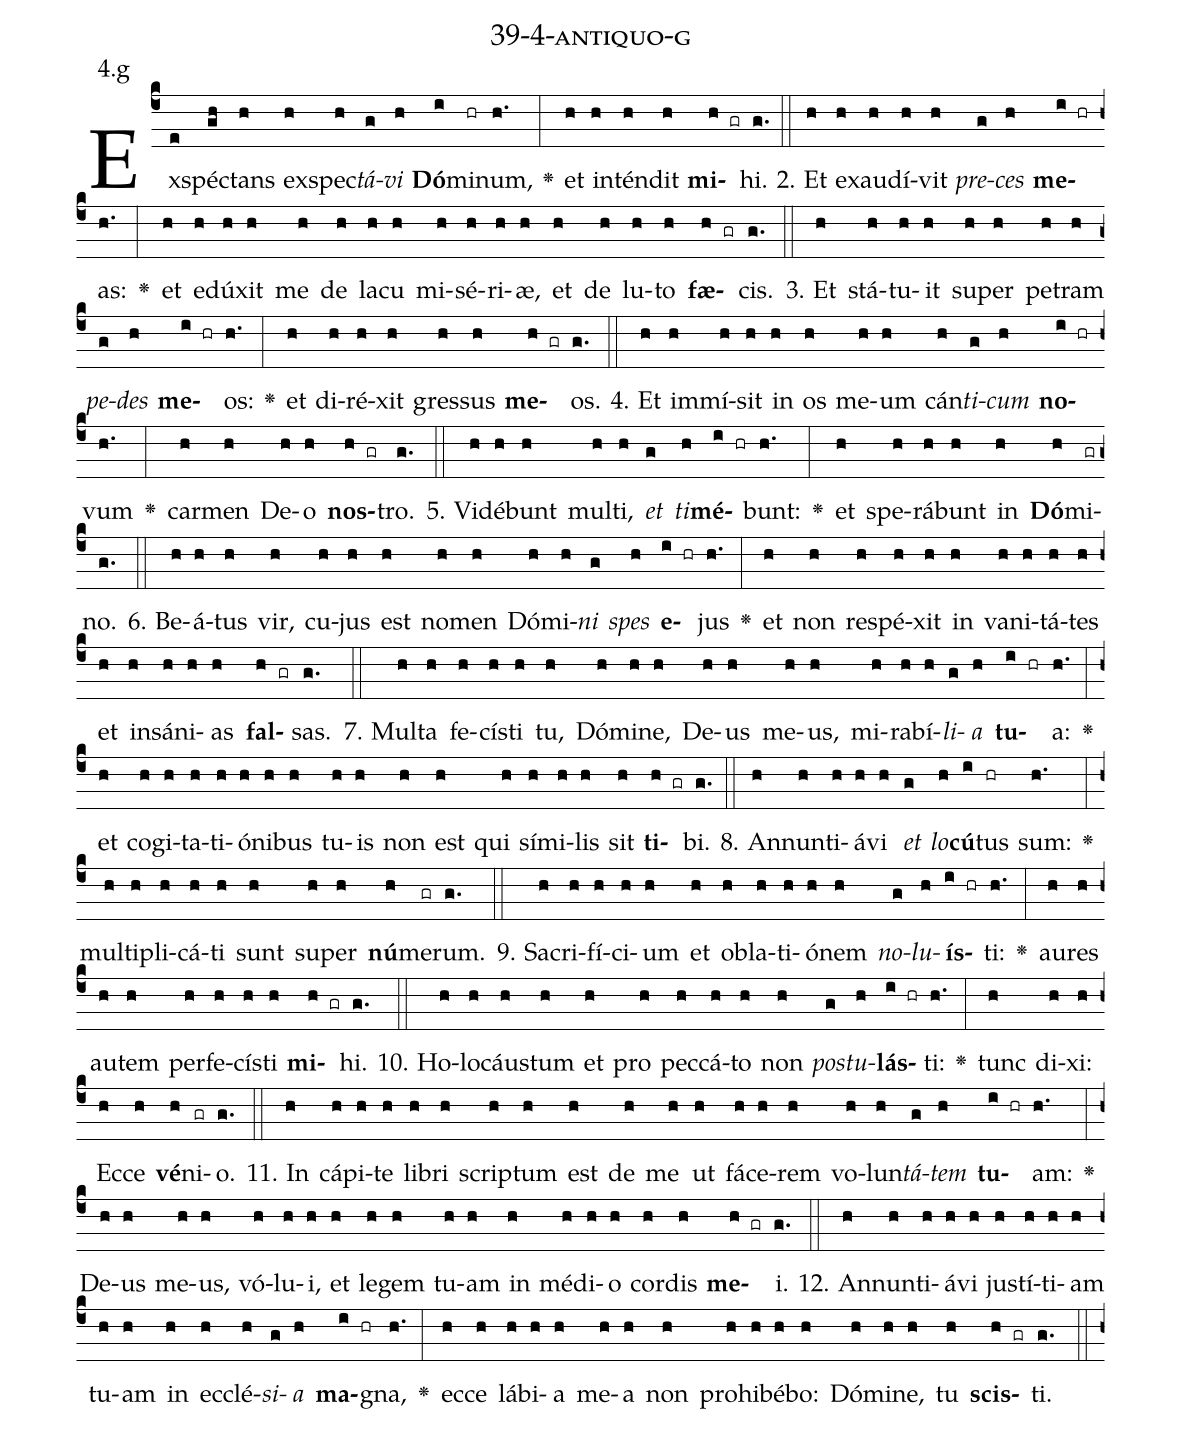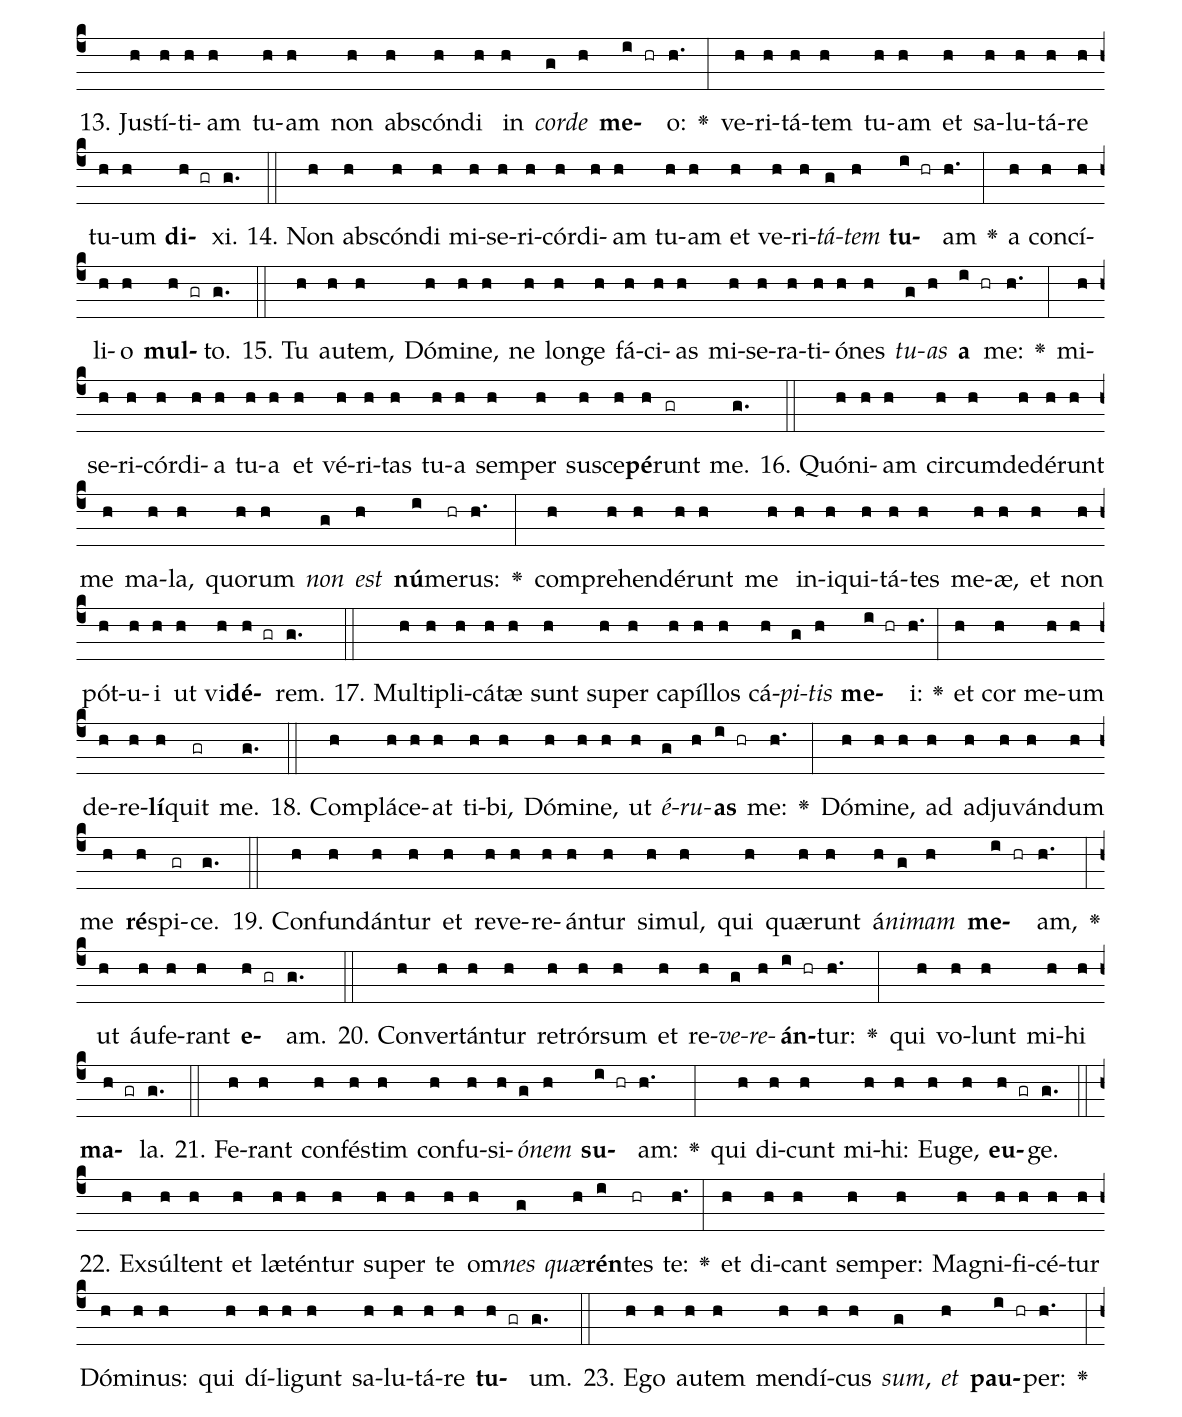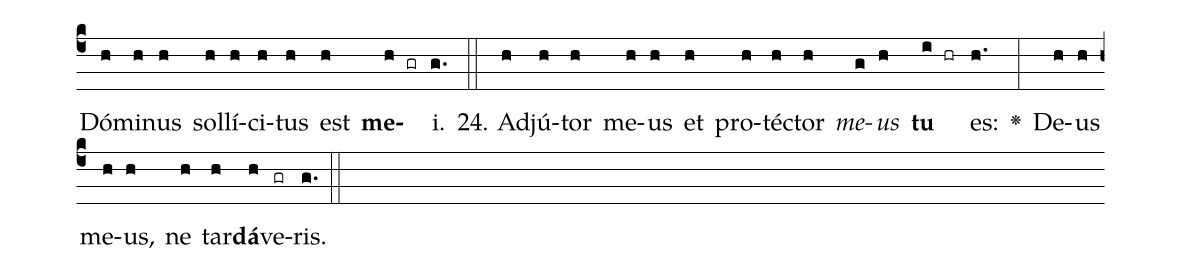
name: 39-4-antiquo-g;
annotation: 4.g;
%%
(c4)Ex(e)spéc(gh)tans(h) ex(h)spec(h)<i>tá</i>(g)<i>vi</i>(h) <b>Dó</b>(i)mi(hr)num,(h.) <v>\greheightstar</v>(:) et(h) in(h)tén(h)dit(h) <b>mi</b>(h gr)hi.(g.) (::)
2. Et(h) ex(h)au(h)dí(h)vit(h) <i>pre</i>(g)<i>ces</i>(h) <b>me</b>(i hr)as:(h.) <v>\greheightstar</v>(:) et(h) e(h)dú(h)xit(h) me(h) de(h) la(h)cu(h) mi(h)sé(h)ri(h)æ,(h) et(h) de(h) lu(h)to(h) <b>fæ</b>(h gr)cis.(g.) (::)
3. Et(h) stá(h)tu(h)it(h) su(h)per(h) pe(h)tram(h) <i>pe</i>(g)<i>des</i>(h) <b>me</b>(i hr)os:(h.) <v>\greheightstar</v>(:) et(h) di(h)ré(h)xit(h) gres(h)sus(h) <b>me</b>(h gr)os.(g.) (::)
4. Et(h) im(h)mí(h)sit(h) in(h) os(h) me(h)um(h) cán(h)<i>ti</i>(g)<i>cum</i>(h) <b>no</b>(i hr)vum(h.) <v>\greheightstar</v>(:) car(h)men(h) De(h)o(h) <b>nos</b>(h gr)tro.(g.) (::)
5. Vi(h)dé(h)bunt(h) mul(h)ti,(h) <i>et</i>(g) <i>ti</i>(h)<b>mé</b>(i hr)bunt:(h.) <v>\greheightstar</v>(:) et(h) spe(h)rá(h)bunt(h) in(h) <b>Dó</b>(h)mi(gr)no.(g.) (::)
6. Be(h)á(h)tus(h) vir,(h) cu(h)jus(h) est(h) no(h)men(h) Dó(h)mi(h)<i>ni</i>(g) <i>spes</i>(h) <b>e</b>(i hr)jus(h.) <v>\greheightstar</v>(:) et(h) non(h) re(h)spé(h)xit(h) in(h) va(h)ni(h)tá(h)tes(h) et(h) in(h)sá(h)ni(h)as(h) <b>fal</b>(h gr)sas.(g.) (::)
7. Mul(h)ta(h) fe(h)cís(h)ti(h) tu,(h) Dó(h)mi(h)ne,(h) De(h)us(h) me(h)us,(h) mi(h)ra(h)bí(h)<i>li</i>(g)<i>a</i>(h) <b>tu</b>(i hr)a:(h.) <v>\greheightstar</v>(:) et(h) co(h)gi(h)ta(h)ti(h)ó(h)ni(h)bus(h) tu(h)is(h) non(h) est(h) qui(h) sí(h)mi(h)lis(h) sit(h) <b>ti</b>(h gr)bi.(g.) (::)
8. An(h)nun(h)ti(h)á(h)vi(h) <i>et</i>(g) <i>lo</i>(h)<b>cú</b>(i)tus(hr) sum:(h.) <v>\greheightstar</v>(:) mul(h)ti(h)pli(h)cá(h)ti(h) sunt(h) su(h)per(h) <b>nú</b>(h)me(gr)rum.(g.) (::)
9. Sa(h)cri(h)fí(h)ci(h)um(h) et(h) ob(h)la(h)ti(h)ó(h)nem(h) <i>no</i>(g)<i>lu</i>(h)<b>ís</b>(i hr)ti:(h.) <v>\greheightstar</v>(:) au(h)res(h) au(h)tem(h) per(h)fe(h)cís(h)ti(h) <b>mi</b>(h gr)hi.(g.) (::)
10. Ho(h)lo(h)cáus(h)tum(h) et(h) pro(h) pec(h)cá(h)to(h) non(h) <i>pos</i>(g)<i>tu</i>(h)<b>lás</b>(i hr)ti:(h.) <v>\greheightstar</v>(:) tunc(h) di(h)xi:(h) Ec(h)ce(h) <b>vé</b>(h)ni(gr)o.(g.) (::)
11. In(h) cá(h)pi(h)te(h) li(h)bri(h) scrip(h)tum(h) est(h) de(h) me(h) ut(h) fá(h)ce(h)rem(h) vo(h)lun(h)<i>tá</i>(g)<i>tem</i>(h) <b>tu</b>(i hr)am:(h.) <v>\greheightstar</v>(:) De(h)us(h) me(h)us,(h) vó(h)lu(h)i,(h) et(h) le(h)gem(h) tu(h)am(h) in(h) mé(h)di(h)o(h) cor(h)dis(h) <b>me</b>(h gr)i.(g.) (::)
12. An(h)nun(h)ti(h)á(h)vi(h) jus(h)tí(h)ti(h)am(h) tu(h)am(h) in(h) ec(h)clé(h)<i>si</i>(g)<i>a</i>(h) <b>ma</b>(i hr)gna,(h.) <v>\greheightstar</v>(:) ec(h)ce(h) lá(h)bi(h)a(h) me(h)a(h) non(h) pro(h)hi(h)bé(h)bo:(h) Dó(h)mi(h)ne,(h) tu(h) <b>scis</b>(h gr)ti.(g.) (::)
13. Jus(h)tí(h)ti(h)am(h) tu(h)am(h) non(h) abs(h)cón(h)di(h) in(h) <i>cor</i>(g)<i>de</i>(h) <b>me</b>(i hr)o:(h.) <v>\greheightstar</v>(:) ve(h)ri(h)tá(h)tem(h) tu(h)am(h) et(h) sa(h)lu(h)tá(h)re(h) tu(h)um(h) <b>di</b>(h gr)xi.(g.) (::)
14. Non(h) abs(h)cón(h)di(h) mi(h)se(h)ri(h)cór(h)di(h)am(h) tu(h)am(h) et(h) ve(h)ri(h)<i>tá</i>(g)<i>tem</i>(h) <b>tu</b>(i hr)am(h.) <v>\greheightstar</v>(:) a(h) con(h)cí(h)li(h)o(h) <b>mul</b>(h gr)to.(g.) (::)
15. Tu(h) au(h)tem,(h) Dó(h)mi(h)ne,(h) ne(h) lon(h)ge(h) fá(h)ci(h)as(h) mi(h)se(h)ra(h)ti(h)ó(h)nes(h) <i>tu</i>(g)<i>as</i>(h) <b>a</b>(i hr) me:(h.) <v>\greheightstar</v>(:) mi(h)se(h)ri(h)cór(h)di(h)a(h) tu(h)a(h) et(h) vé(h)ri(h)tas(h) tu(h)a(h) sem(h)per(h) su(h)sce(h)<b>pé</b>(h)runt(gr) me.(g.) (::)
16. Quón(h)i(h)am(h) cir(h)cum(h)de(h)dé(h)runt(h) me(h) ma(h)la,(h) quo(h)rum(h) <i>non</i>(g) <i>est</i>(h) <b>nú</b>(i)me(hr)rus:(h.) <v>\greheightstar</v>(:) com(h)pre(h)hen(h)dé(h)runt(h) me(h) in(h)i(h)qui(h)tá(h)tes(h) me(h)æ,(h) et(h) non(h) pót(h)u(h)i(h) ut(h) vi(h)<b>dé</b>(h gr)rem.(g.) (::)
17. Mul(h)ti(h)pli(h)cá(h)tæ(h) sunt(h) su(h)per(h) ca(h)píl(h)los(h) cá(h)<i>pi</i>(g)<i>tis</i>(h) <b>me</b>(i hr)i:(h.) <v>\greheightstar</v>(:) et(h) cor(h) me(h)um(h) de(h)re(h)<b>lí</b>(h)quit(gr) me.(g.) (::)
18. Com(h)plá(h)ce(h)at(h) ti(h)bi,(h) Dó(h)mi(h)ne,(h) ut(h) <i>é</i>(g)<i>ru</i>(h)<b>as</b>(i hr) me:(h.) <v>\greheightstar</v>(:) Dó(h)mi(h)ne,(h) ad(h) ad(h)ju(h)ván(h)dum(h) me(h) <b>ré</b>(h)spi(gr)ce.(g.) (::)
19. Con(h)fun(h)dán(h)tur(h) et(h) re(h)ve(h)re(h)án(h)tur(h) si(h)mul,(h) qui(h) quæ(h)runt(h) á(h)<i>ni</i>(g)<i>mam</i>(h) <b>me</b>(i hr)am,(h.) <v>\greheightstar</v>(:) ut(h) áu(h)fe(h)rant(h) <b>e</b>(h gr)am.(g.) (::)
20. Con(h)ver(h)tán(h)tur(h) re(h)trór(h)sum(h) et(h) re(h)<i>ve</i>(g)<i>re</i>(h)<b>án</b>(i hr)tur:(h.) <v>\greheightstar</v>(:) qui(h) vo(h)lunt(h) mi(h)hi(h) <b>ma</b>(h gr)la.(g.) (::)
21. Fe(h)rant(h) con(h)fés(h)tim(h) con(h)fu(h)si(h)<i>ó</i>(g)<i>nem</i>(h) <b>su</b>(i hr)am:(h.) <v>\greheightstar</v>(:) qui(h) di(h)cunt(h) mi(h)hi:(h) Eu(h)ge,(h) <b>eu</b>(h gr)ge.(g.) (::)
22. Ex(h)súl(h)tent(h) et(h) læ(h)tén(h)tur(h) su(h)per(h) te(h) om(h)<i>nes</i>(g) <i>quæ</i>(h)<b>rén</b>(i)tes(hr) te:(h.) <v>\greheightstar</v>(:) et(h) di(h)cant(h) sem(h)per:(h) Ma(h)gni(h)fi(h)cé(h)tur(h) Dó(h)mi(h)nus:(h) qui(h) dí(h)li(h)gunt(h) sa(h)lu(h)tá(h)re(h) <b>tu</b>(h gr)um.(g.) (::)
23. E(h)go(h) au(h)tem(h) men(h)dí(h)cus(h) <i>sum</i>,(g) <i>et</i>(h) <b>pau</b>(i hr)per:(h.) <v>\greheightstar</v>(:) Dó(h)mi(h)nus(h) sol(h)lí(h)ci(h)tus(h) est(h) <b>me</b>(h gr)i.(g.) (::)
24. Ad(h)jú(h)tor(h) me(h)us(h) et(h) pro(h)téc(h)tor(h) <i>me</i>(g)<i>us</i>(h) <b>tu</b>(i hr) es:(h.) <v>\greheightstar</v>(:) De(h)us(h) me(h)us,(h) ne(h) tar(h)<b>dá</b>(h)ve(gr)ris.(g.) (::)
